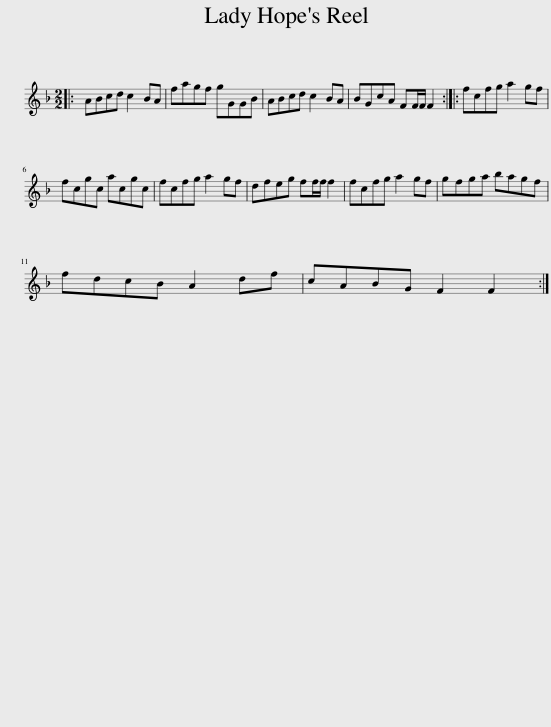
X:1
L:1/8
M:2/2
I:linebreak $
K:F
V:1 treble
V:1
|: ABcd c2 BA | fagf gGGB | ABcd c2 BA | BGcA FF/F/ F2 :: fcfg a2 gf |$ %5
 fcgc acgc | fcfg a2 gf | dfeg ff/f/ f2 | fcfg a2 gf | gfga bagf |$ %10
 fdcB A2 df | cABG F2 F2 :| %12
